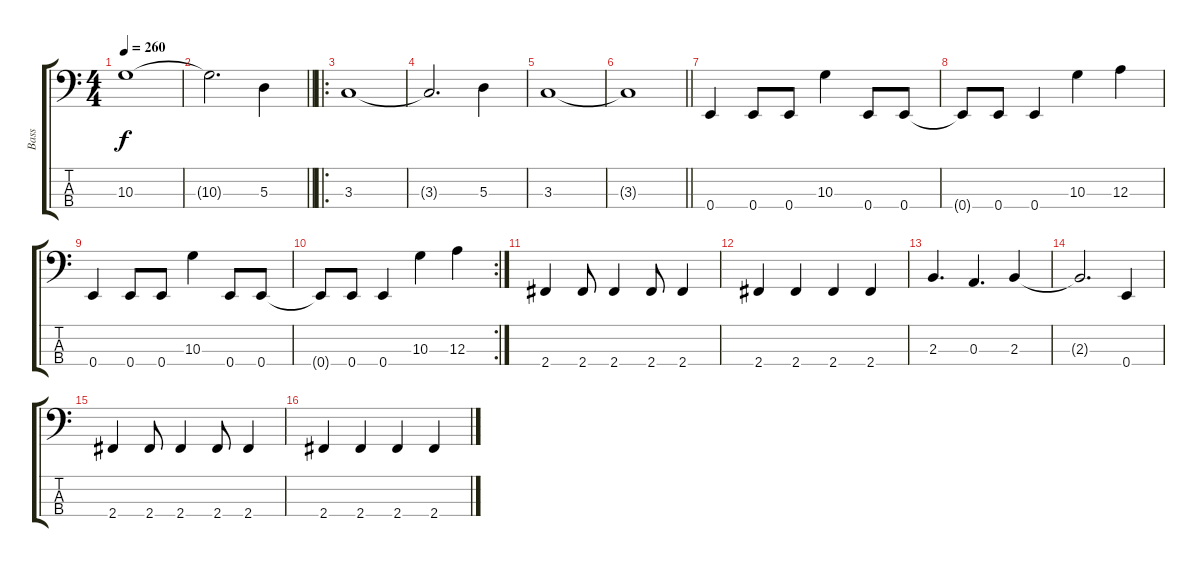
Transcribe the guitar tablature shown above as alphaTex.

\track ("Bass" "Bass") {instrument electricbassfinger}
\staff {score tabs}
\tuning (G2 D2 A1 E1) {hide}
\ts (4 4)
\tempo 260
\clef f4
\ks c
10.3.1{dy f} |
\barLineRight lightlight
10.3{t}.2{d} 5.3.4 |
\ro
3.3.1 |
3.3{t}.2{d} 5.3.4 |
3.3.1 |
\barLineRight lightlight
3.3{t}.1 |
0.4.4 0.4.8 0.4.8 10.3.4 0.4.8 0.4.8 |
0.4{t}.8 0.4.8 0.4.4 10.3.4 12.3.4 |
0.4.4 0.4.8 0.4.8 10.3.4 0.4.8 0.4.8 |
\rc 2
0.4{t}.8 0.4.8 0.4.4 10.3.4 12.3.4 |
2.4.4 2.4.8 2.4.4 2.4.8 2.4.4 |
2.4.4 2.4.4 2.4.4 2.4.4 |
2.3.4{d} 0.3.4{d} 2.3.4 |
2.3{t}.2{d} 0.4.4 |
2.4.4 2.4.8 2.4.4 2.4.8 2.4.4 |
2.4.4 2.4.4 2.4.4 2.4.4
